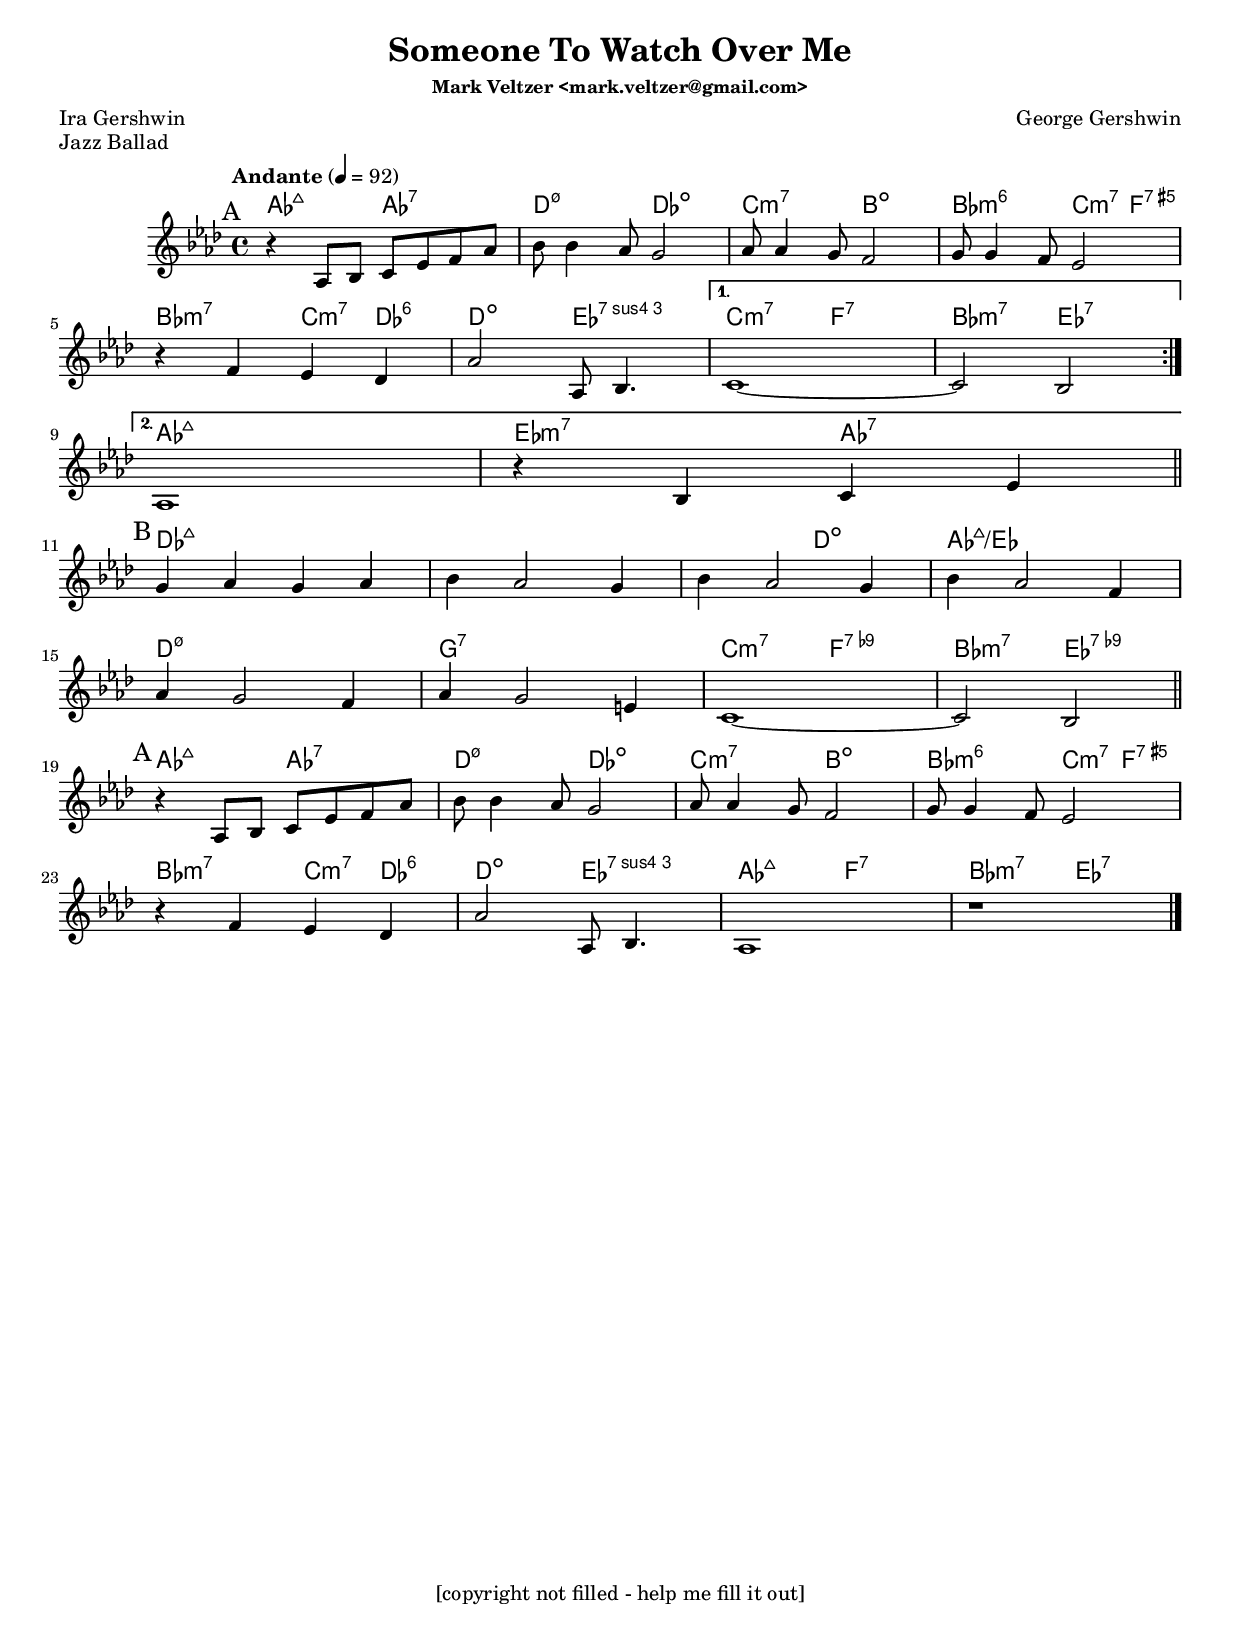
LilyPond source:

\include "src/include/common.lyi"
\header {
	title="Someone To Watch Over Me"
	subtitle=""
	composer="George Gershwin"
	poet="Ira Gershwin"
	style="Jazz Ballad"
	piece="Jazz Ballad"
	%%copyright=""

	structure="AABA"

	completion="5"
	uuid="75cbb354-1411-11e0-9a9e-0019d11e5a41"
}

%{
	TODO:
	- do the intro.
	- match the other verse lyrics to the melody.
	- fill in the copyright.
	- add performances that I like.
%}
myChords=\chordmode {
	\startChords

	\startSong

	\mark "A"
	\startPart
	\repeat volta 2 {
		aes2:maj7 aes:7 | d:m7.5- des:dim | c:m7 b:dim | bes:m6 c4:m7 f:7.5+ | \myEndLine
		bes2:m7 c4:m7 des:6 | d2:dim ees:7.4 |
	} \alternative {
		{
			c:m7 f:7 | bes:m7 ees:7 | \myEndLine
		}
		{
			aes1:maj7 | ees2:m7 aes:7 | \myEndLine
		}
	}
	\endPart

	\mark "B"
	\startPart
		des1:maj7 | des1:maj7 | des2:maj7 d:dim | aes1:maj7/ees | \myEndLine
		d:m7.5- | g:7 | c2:m7 f:7.9- | bes:m7 ees:7.9- | \myEndLine
	\endPart

	\mark "A"
	\startPart
		aes2:maj7 aes:7 | d:m7.5- des:dim | c:m7 b:dim | bes:m6 c4:m7 f:7.5+ | \myEndLine
		bes2:m7 c4:m7 des:6 | d2:dim ees:7.4 | aes:maj7 f:7 | bes:m7 ees:7 | \myEndLine
	\endPart

	\endSong

	\endChords
}

myVoice=\relative aes {
	\time 4/4
	\key aes \major
	%% http://veltzer.net/blog/blog/2010/08/14/musical-tempo-table/
	\tempo "Andante" 4 = 92

	%% A part
	\repeat volta 2 {
		r4 aes8 bes c ees f aes | bes bes4 aes8 g2 | aes8 aes4 g8 f2 | g8 g4 f8 ees2 |
		r4 f ees des | aes'2 aes,8 bes4. |
	} \alternative {
		{ c1 ~ | c2 bes | }
		{ aes1 | r4 bes c ees | }
	}
	%% B part
	g4 aes g aes | bes aes2 g4 | bes aes2 g4 | bes aes2 f4 |
	aes g2 f4 | aes g2 e4 | c1 ~ | c2 bes |
	%% A part
	r4 aes8 bes c ees f aes | bes bes4 aes8 g2 | aes8 aes4 g8 f2 | g8 g4 f8 ees2 |
	r4 f ees des | aes'2 aes,8 bes4. | aes1 | r |
}

myLyrics=\lyricmode {
%%	There’s a saying old, says that love is blind
%%	Still we’re often told, "seek and ye shall find"
%%	So I’m going to seek a certain lad I’ve had in mind

%%	Looking everywhere, haven’t found him yet
%%	He’s the big affair I cannot forget
%%	Only man I ever think of with regret

%%	I’d like to add his initial to my monogram
%%	Tell me, where is the shepherd for this lost lamb?

	There’s a some -- bo -- dy I’m long -- in’ to see
	I hope that he, turns out to be
	Someone who’ll watch over me

	I’m a little lamb who’s lost in the wood
	I know I could, always be good
	To one who’ll watch over me

	Although he may not be the man some
	Girls think of as handsome
	To my heart he carries the key

	Won’t you tell him please to put on some speed
	Follow my lead, oh, how I need
	Someone to watch over me

	Won’t you tell him please to put on some speed
	Follow my lead, oh, how I need
	Someone to watch over me

	Someone to watch over me
}
%% score for printing
\score {
	<<
		\new ChordNames="mychords" \myChords
		\new Voice="myvoice" \myVoice
%%		\new Lyrics \lyricsto "myvoice" \myLyrics
	>>
	\layout {
	}
}
%% score for midi
\score {
	\unfoldRepeats
	<<
		\new ChordNames="mychords" \myChords
		\new Voice="myvoice" \myVoice
	>>
	\midi {
	}
}
